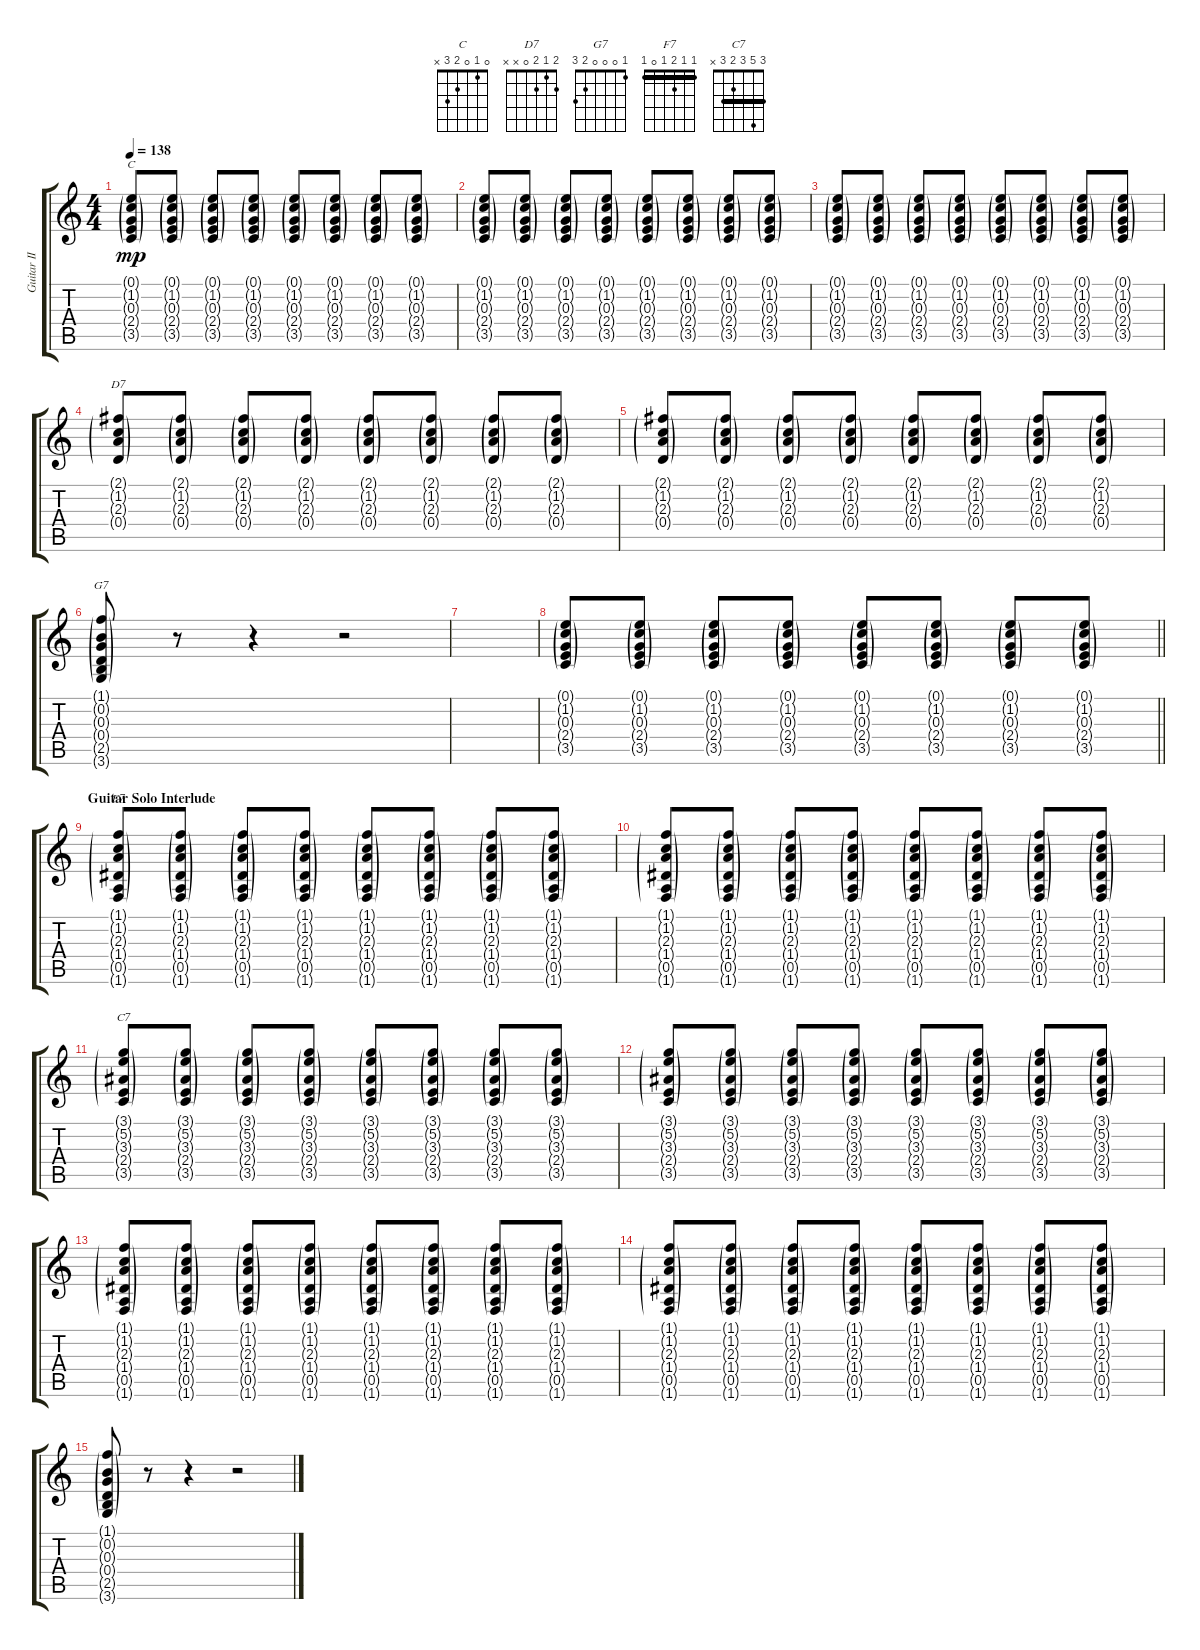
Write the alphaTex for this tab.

\track ("Guitar II" "Guitar II") {instrument acousticguitarnylon}
\staff {score tabs}
\tuning (E4 B3 G3 D3 A2 E2) {hide}
\chord ("C" 0 1 0 2 3 x)
\chord ("D7" 2 1 2 0 x x)
\chord ("G7" 1 0 0 0 2 3)
\chord ("F7" 1 1 2 1 0 1) {barre 1}
\chord ("C7" 3 5 3 2 3 x) {barre 3}
\ts (4 4)
\tempo 138
\clef g2
\ks c
(0.1{g} 1.2{g} 0.3{g} 2.4{g} 3.5{g}).8{ch "C" dy mp} (0.1{g} 1.2{g} 0.3{g} 2.4{g} 3.5{g}).8 (0.1{g} 1.2{g} 0.3{g} 2.4{g} 3.5{g}).8 (0.1{g} 1.2{g} 0.3{g} 2.4{g} 3.5{g}).8 (0.1{g} 1.2{g} 0.3{g} 2.4{g} 3.5{g}).8 (0.1{g} 1.2{g} 0.3{g} 2.4{g} 3.5{g}).8 (0.1{g} 1.2{g} 0.3{g} 2.4{g} 3.5{g}).8 (0.1{g} 1.2{g} 0.3{g} 2.4{g} 3.5{g}).8 |
(0.1{g} 1.2{g} 0.3{g} 2.4{g} 3.5{g}).8 (0.1{g} 1.2{g} 0.3{g} 2.4{g} 3.5{g}).8 (0.1{g} 1.2{g} 0.3{g} 2.4{g} 3.5{g}).8 (0.1{g} 1.2{g} 0.3{g} 2.4{g} 3.5{g}).8 (0.1{g} 1.2{g} 0.3{g} 2.4{g} 3.5{g}).8 (0.1{g} 1.2{g} 0.3{g} 2.4{g} 3.5{g}).8 (0.1{g} 1.2{g} 0.3{g} 2.4{g} 3.5{g}).8 (0.1{g} 1.2{g} 0.3{g} 2.4{g} 3.5{g}).8 |
(0.1{g} 1.2{g} 0.3{g} 2.4{g} 3.5{g}).8 (0.1{g} 1.2{g} 0.3{g} 2.4{g} 3.5{g}).8 (0.1{g} 1.2{g} 0.3{g} 2.4{g} 3.5{g}).8 (0.1{g} 1.2{g} 0.3{g} 2.4{g} 3.5{g}).8 (0.1{g} 1.2{g} 0.3{g} 2.4{g} 3.5{g}).8 (0.1{g} 1.2{g} 0.3{g} 2.4{g} 3.5{g}).8 (0.1{g} 1.2{g} 0.3{g} 2.4{g} 3.5{g}).8 (0.1{g} 1.2{g} 0.3{g} 2.4{g} 3.5{g}).8 |
(2.1{g} 1.2{g} 2.3{g} 0.4{g}).8{ch "D7"} (2.1{g} 1.2{g} 2.3{g} 0.4{g}).8 (2.1{g} 1.2{g} 2.3{g} 0.4{g}).8 (2.1{g} 1.2{g} 2.3{g} 0.4{g}).8 (2.1{g} 1.2{g} 2.3{g} 0.4{g}).8 (2.1{g} 1.2{g} 2.3{g} 0.4{g}).8 (2.1{g} 1.2{g} 2.3{g} 0.4{g}).8 (2.1{g} 1.2{g} 2.3{g} 0.4{g}).8 |
(2.1{g} 1.2{g} 2.3{g} 0.4{g}).8 (2.1{g} 1.2{g} 2.3{g} 0.4{g}).8 (2.1{g} 1.2{g} 2.3{g} 0.4{g}).8 (2.1{g} 1.2{g} 2.3{g} 0.4{g}).8 (2.1{g} 1.2{g} 2.3{g} 0.4{g}).8 (2.1{g} 1.2{g} 2.3{g} 0.4{g}).8 (2.1{g} 1.2{g} 2.3{g} 0.4{g}).8 (2.1{g} 1.2{g} 2.3{g} 0.4{g}).8 |
(1.1{g} 0.2{g} 0.3{g} 0.4{g} 2.5{g} 3.6{g}).8{ch "G7"} r.8 r.4 r.2 |
|
\barLineRight lightlight
(0.1{g} 1.2{g} 0.3{g} 2.4{g} 3.5{g}).8 (0.1{g} 1.2{g} 0.3{g} 2.4{g} 3.5{g}).8 (0.1{g} 1.2{g} 0.3{g} 2.4{g} 3.5{g}).8 (0.1{g} 1.2{g} 0.3{g} 2.4{g} 3.5{g}).8 (0.1{g} 1.2{g} 0.3{g} 2.4{g} 3.5{g}).8 (0.1{g} 1.2{g} 0.3{g} 2.4{g} 3.5{g}).8 (0.1{g} 1.2{g} 0.3{g} 2.4{g} 3.5{g}).8 (0.1{g} 1.2{g} 0.3{g} 2.4{g} 3.5{g}).8 |
\section ("" "Guitar Solo Interlude")
(1.1{g} 1.2{g} 2.3{g} 1.4{g} 0.5{g} 1.6{g}).8{ch "F7"} (1.1{g} 1.2{g} 2.3{g} 1.4{g} 0.5{g} 1.6{g}).8 (1.1{g} 1.2{g} 2.3{g} 1.4{g} 0.5{g} 1.6{g}).8 (1.1{g} 1.2{g} 2.3{g} 1.4{g} 0.5{g} 1.6{g}).8 (1.1{g} 1.2{g} 2.3{g} 1.4{g} 0.5{g} 1.6{g}).8 (1.1{g} 1.2{g} 2.3{g} 1.4{g} 0.5{g} 1.6{g}).8 (1.1{g} 1.2{g} 2.3{g} 1.4{g} 0.5{g} 1.6{g}).8 (1.1{g} 1.2{g} 2.3{g} 1.4{g} 0.5{g} 1.6{g}).8 |
(1.1{g} 1.2{g} 2.3{g} 1.4{g} 0.5{g} 1.6{g}).8 (1.1{g} 1.2{g} 2.3{g} 1.4{g} 0.5{g} 1.6{g}).8 (1.1{g} 1.2{g} 2.3{g} 1.4{g} 0.5{g} 1.6{g}).8 (1.1{g} 1.2{g} 2.3{g} 1.4{g} 0.5{g} 1.6{g}).8 (1.1{g} 1.2{g} 2.3{g} 1.4{g} 0.5{g} 1.6{g}).8 (1.1{g} 1.2{g} 2.3{g} 1.4{g} 0.5{g} 1.6{g}).8 (1.1{g} 1.2{g} 2.3{g} 1.4{g} 0.5{g} 1.6{g}).8 (1.1{g} 1.2{g} 2.3{g} 1.4{g} 0.5{g} 1.6{g}).8 |
(3.1{g} 5.2{g} 3.3{g} 2.4{g} 3.5{g}).8{ch "C7"} (3.1{g} 5.2{g} 3.3{g} 2.4{g} 3.5{g}).8 (3.1{g} 5.2{g} 3.3{g} 2.4{g} 3.5{g}).8 (3.1{g} 5.2{g} 3.3{g} 2.4{g} 3.5{g}).8 (3.1{g} 5.2{g} 3.3{g} 2.4{g} 3.5{g}).8 (3.1{g} 5.2{g} 3.3{g} 2.4{g} 3.5{g}).8 (3.1{g} 5.2{g} 3.3{g} 2.4{g} 3.5{g}).8 (3.1{g} 5.2{g} 3.3{g} 2.4{g} 3.5{g}).8 |
(3.1{g} 5.2{g} 3.3{g} 2.4{g} 3.5{g}).8 (3.1{g} 5.2{g} 3.3{g} 2.4{g} 3.5{g}).8 (3.1{g} 5.2{g} 3.3{g} 2.4{g} 3.5{g}).8 (3.1{g} 5.2{g} 3.3{g} 2.4{g} 3.5{g}).8 (3.1{g} 5.2{g} 3.3{g} 2.4{g} 3.5{g}).8 (3.1{g} 5.2{g} 3.3{g} 2.4{g} 3.5{g}).8 (3.1{g} 5.2{g} 3.3{g} 2.4{g} 3.5{g}).8 (3.1{g} 5.2{g} 3.3{g} 2.4{g} 3.5{g}).8 |
(1.1{g} 1.2{g} 2.3{g} 1.4{g} 0.5{g} 1.6{g}).8 (1.1{g} 1.2{g} 2.3{g} 1.4{g} 0.5{g} 1.6{g}).8 (1.1{g} 1.2{g} 2.3{g} 1.4{g} 0.5{g} 1.6{g}).8 (1.1{g} 1.2{g} 2.3{g} 1.4{g} 0.5{g} 1.6{g}).8 (1.1{g} 1.2{g} 2.3{g} 1.4{g} 0.5{g} 1.6{g}).8 (1.1{g} 1.2{g} 2.3{g} 1.4{g} 0.5{g} 1.6{g}).8 (1.1{g} 1.2{g} 2.3{g} 1.4{g} 0.5{g} 1.6{g}).8 (1.1{g} 1.2{g} 2.3{g} 1.4{g} 0.5{g} 1.6{g}).8 |
(1.1{g} 1.2{g} 2.3{g} 1.4{g} 0.5{g} 1.6{g}).8 (1.1{g} 1.2{g} 2.3{g} 1.4{g} 0.5{g} 1.6{g}).8 (1.1{g} 1.2{g} 2.3{g} 1.4{g} 0.5{g} 1.6{g}).8 (1.1{g} 1.2{g} 2.3{g} 1.4{g} 0.5{g} 1.6{g}).8 (1.1{g} 1.2{g} 2.3{g} 1.4{g} 0.5{g} 1.6{g}).8 (1.1{g} 1.2{g} 2.3{g} 1.4{g} 0.5{g} 1.6{g}).8 (1.1{g} 1.2{g} 2.3{g} 1.4{g} 0.5{g} 1.6{g}).8 (1.1{g} 1.2{g} 2.3{g} 1.4{g} 0.5{g} 1.6{g}).8 |
(1.1{g} 0.2{g} 0.3{g} 0.4{g} 2.5{g} 3.6{g}).8 r.8 r.4 r.2
